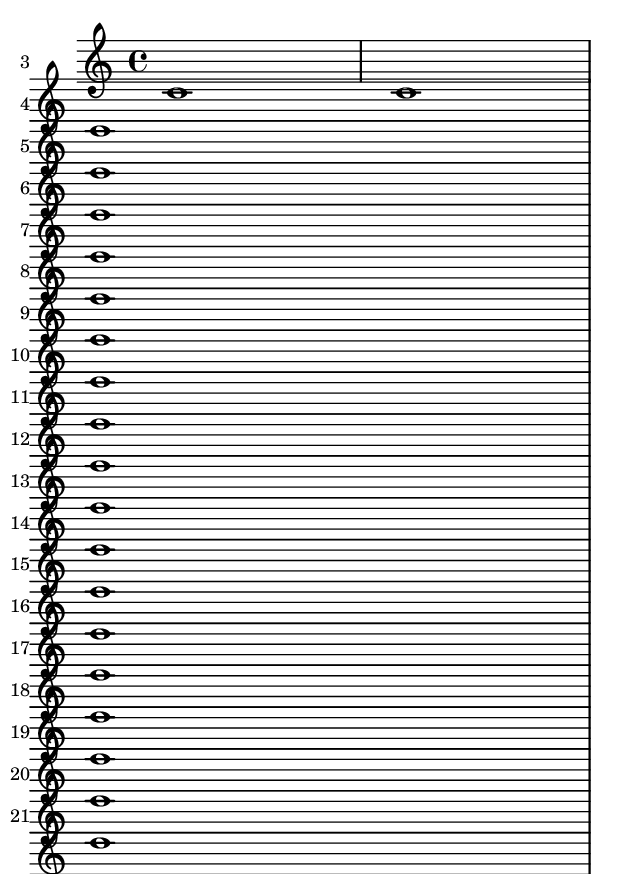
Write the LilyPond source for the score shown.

\version "2.14.0"

#(set-default-paper-size "a6")

\header {
  texidoc = "
The min-systems-per-page variable takes precedence over
the desire not to overfill a page.  In this case, systems will
overlap because they are forced to be on the page.
"
}

\book {
  \paper {
    min-systems-per-page = 20
  }

  \repeat unfold 21 { c'1 }
}
